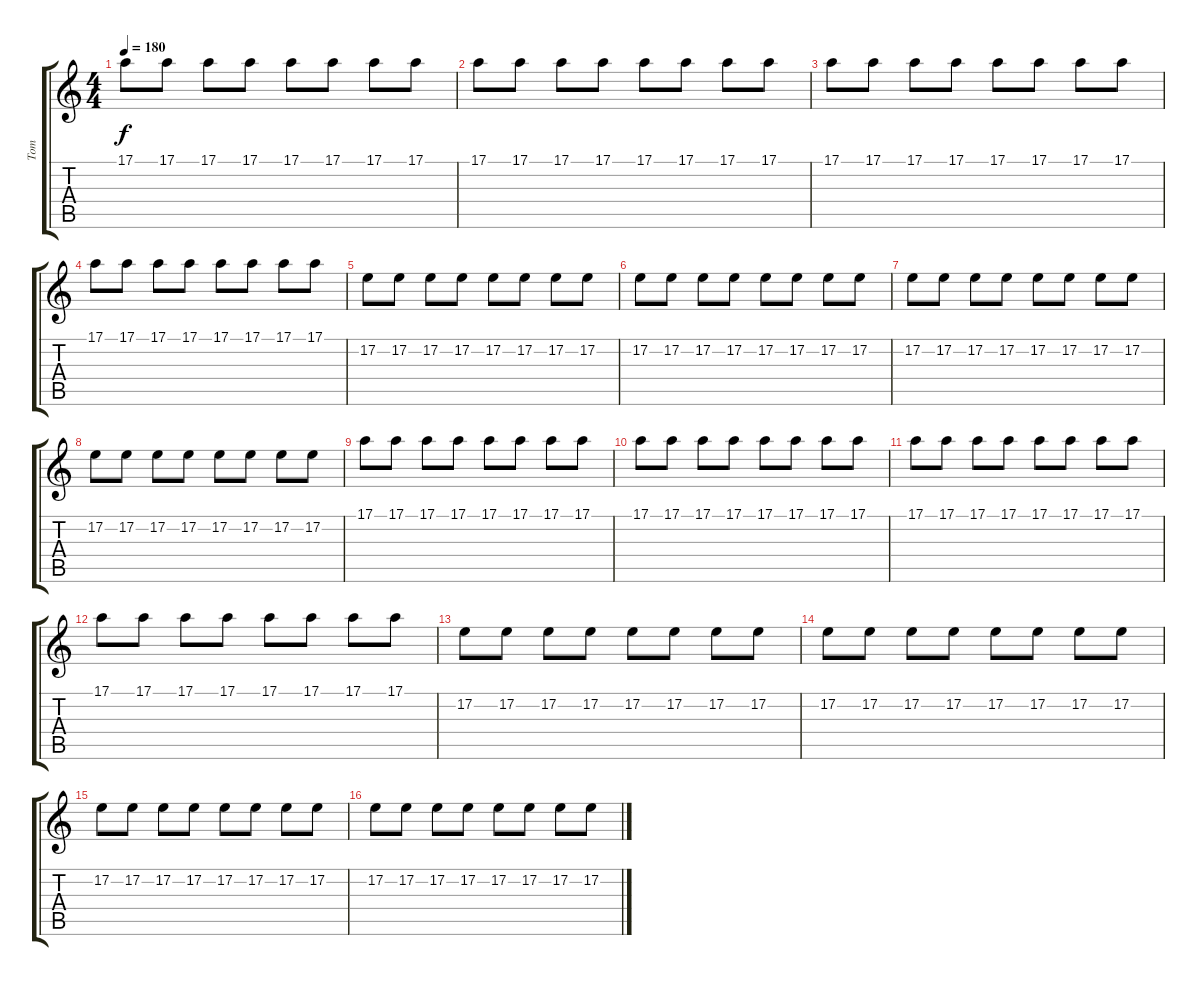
\track ("Tom" "Tom") {instrument brightacousticpiano}
\staff {score tabs}
\tuning (E4 B3 G3 D3 A2 E2) {hide}
\ts (4 4)
\tempo 180
\clef g2
\ks c
17.1.8{dy f} 17.1.8 17.1.8 17.1.8 17.1.8 17.1.8 17.1.8 17.1.8 |
17.1.8 17.1.8 17.1.8 17.1.8 17.1.8 17.1.8 17.1.8 17.1.8 |
17.1.8 17.1.8 17.1.8 17.1.8 17.1.8 17.1.8 17.1.8 17.1.8 |
17.1.8 17.1.8 17.1.8 17.1.8 17.1.8 17.1.8 17.1.8 17.1.8 |
17.2.8 17.2.8 17.2.8 17.2.8 17.2.8 17.2.8 17.2.8 17.2.8 |
17.2.8 17.2.8 17.2.8 17.2.8 17.2.8 17.2.8 17.2.8 17.2.8 |
17.2.8 17.2.8 17.2.8 17.2.8 17.2.8 17.2.8 17.2.8 17.2.8 |
17.2.8 17.2.8 17.2.8 17.2.8 17.2.8 17.2.8 17.2.8 17.2.8 |
17.1.8 17.1.8 17.1.8 17.1.8 17.1.8 17.1.8 17.1.8 17.1.8 |
17.1.8 17.1.8 17.1.8 17.1.8 17.1.8 17.1.8 17.1.8 17.1.8 |
17.1.8 17.1.8 17.1.8 17.1.8 17.1.8 17.1.8 17.1.8 17.1.8 |
17.1.8 17.1.8 17.1.8 17.1.8 17.1.8 17.1.8 17.1.8 17.1.8 |
17.2.8 17.2.8 17.2.8 17.2.8 17.2.8 17.2.8 17.2.8 17.2.8 |
17.2.8 17.2.8 17.2.8 17.2.8 17.2.8 17.2.8 17.2.8 17.2.8 |
17.2.8 17.2.8 17.2.8 17.2.8 17.2.8 17.2.8 17.2.8 17.2.8 |
17.2.8 17.2.8 17.2.8 17.2.8 17.2.8 17.2.8 17.2.8 17.2.8
